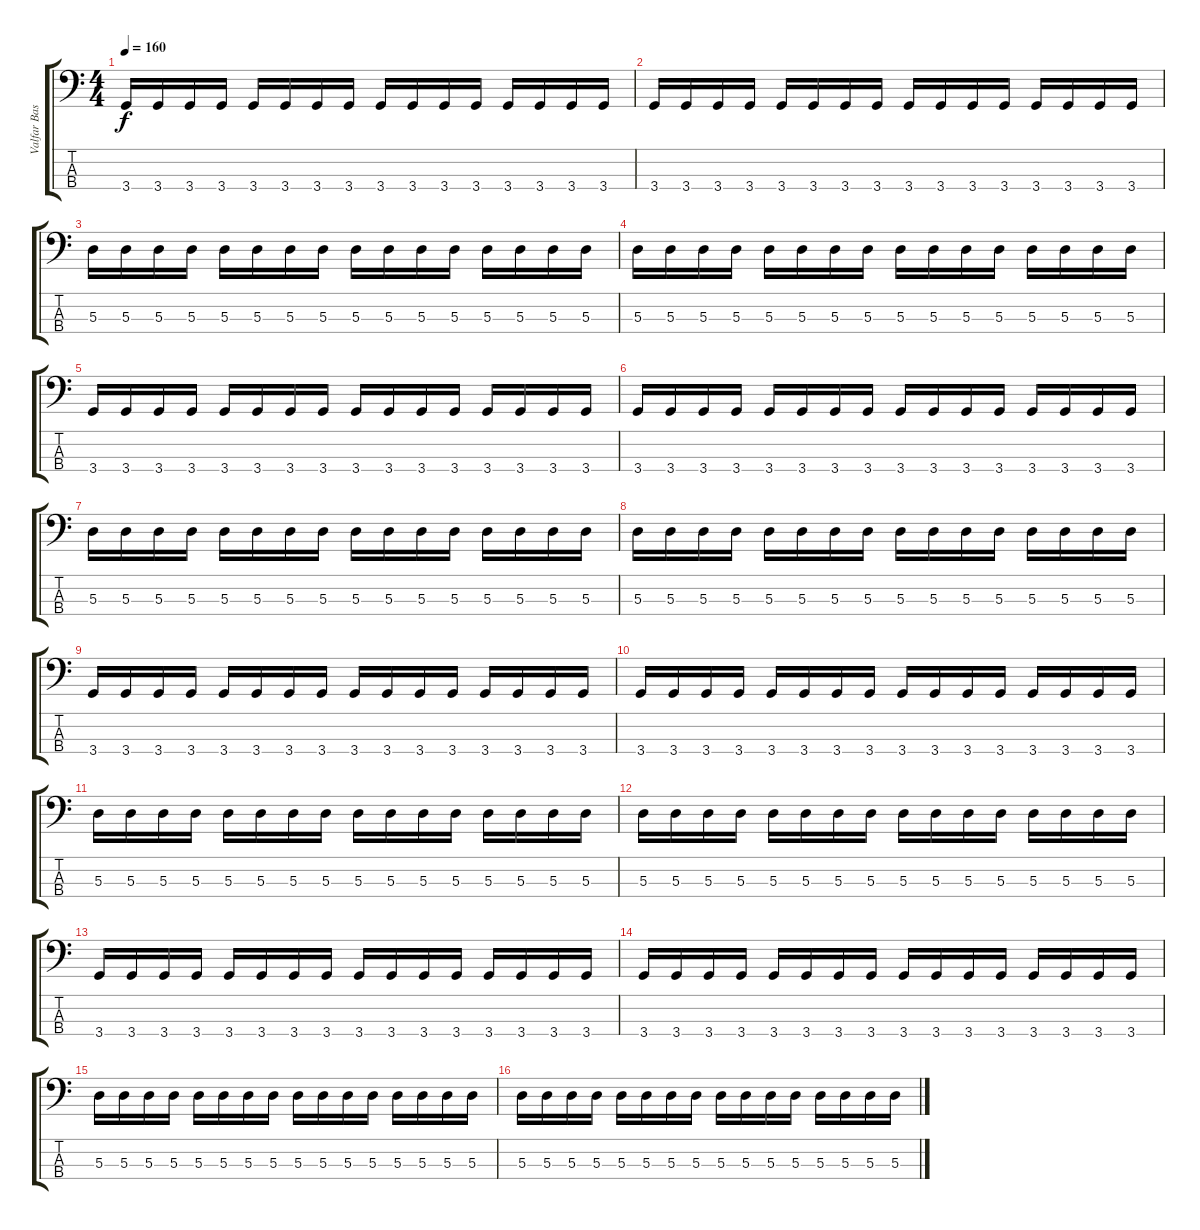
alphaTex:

\track ("Valfar Bass" "Valfar Bas") {instrument electricbasspick}
\staff {score tabs}
\tuning (G2 D2 A1 E1) {hide}
\ts (4 4)
\tempo 160
\clef f4
\ks c
3.4.16{dy f} 3.4.16 3.4.16 3.4.16 3.4.16 3.4.16 3.4.16 3.4.16 3.4.16 3.4.16 3.4.16 3.4.16 3.4.16 3.4.16 3.4.16 3.4.16 |
3.4.16 3.4.16 3.4.16 3.4.16 3.4.16 3.4.16 3.4.16 3.4.16 3.4.16 3.4.16 3.4.16 3.4.16 3.4.16 3.4.16 3.4.16 3.4.16 |
5.3.16 5.3.16 5.3.16 5.3.16 5.3.16 5.3.16 5.3.16 5.3.16 5.3.16 5.3.16 5.3.16 5.3.16 5.3.16 5.3.16 5.3.16 5.3.16 |
5.3.16 5.3.16 5.3.16 5.3.16 5.3.16 5.3.16 5.3.16 5.3.16 5.3.16 5.3.16 5.3.16 5.3.16 5.3.16 5.3.16 5.3.16 5.3.16 |
3.4.16 3.4.16 3.4.16 3.4.16 3.4.16 3.4.16 3.4.16 3.4.16 3.4.16 3.4.16 3.4.16 3.4.16 3.4.16 3.4.16 3.4.16 3.4.16 |
3.4.16 3.4.16 3.4.16 3.4.16 3.4.16 3.4.16 3.4.16 3.4.16 3.4.16 3.4.16 3.4.16 3.4.16 3.4.16 3.4.16 3.4.16 3.4.16 |
5.3.16 5.3.16 5.3.16 5.3.16 5.3.16 5.3.16 5.3.16 5.3.16 5.3.16 5.3.16 5.3.16 5.3.16 5.3.16 5.3.16 5.3.16 5.3.16 |
5.3.16 5.3.16 5.3.16 5.3.16 5.3.16 5.3.16 5.3.16 5.3.16 5.3.16 5.3.16 5.3.16 5.3.16 5.3.16 5.3.16 5.3.16 5.3.16 |
3.4.16 3.4.16 3.4.16 3.4.16 3.4.16 3.4.16 3.4.16 3.4.16 3.4.16 3.4.16 3.4.16 3.4.16 3.4.16 3.4.16 3.4.16 3.4.16 |
3.4.16 3.4.16 3.4.16 3.4.16 3.4.16 3.4.16 3.4.16 3.4.16 3.4.16 3.4.16 3.4.16 3.4.16 3.4.16 3.4.16 3.4.16 3.4.16 |
5.3.16 5.3.16 5.3.16 5.3.16 5.3.16 5.3.16 5.3.16 5.3.16 5.3.16 5.3.16 5.3.16 5.3.16 5.3.16 5.3.16 5.3.16 5.3.16 |
5.3.16 5.3.16 5.3.16 5.3.16 5.3.16 5.3.16 5.3.16 5.3.16 5.3.16 5.3.16 5.3.16 5.3.16 5.3.16 5.3.16 5.3.16 5.3.16 |
3.4.16 3.4.16 3.4.16 3.4.16 3.4.16 3.4.16 3.4.16 3.4.16 3.4.16 3.4.16 3.4.16 3.4.16 3.4.16 3.4.16 3.4.16 3.4.16 |
3.4.16 3.4.16 3.4.16 3.4.16 3.4.16 3.4.16 3.4.16 3.4.16 3.4.16 3.4.16 3.4.16 3.4.16 3.4.16 3.4.16 3.4.16 3.4.16 |
5.3.16 5.3.16 5.3.16 5.3.16 5.3.16 5.3.16 5.3.16 5.3.16 5.3.16 5.3.16 5.3.16 5.3.16 5.3.16 5.3.16 5.3.16 5.3.16 |
5.3.16 5.3.16 5.3.16 5.3.16 5.3.16 5.3.16 5.3.16 5.3.16 5.3.16 5.3.16 5.3.16 5.3.16 5.3.16 5.3.16 5.3.16 5.3.16
